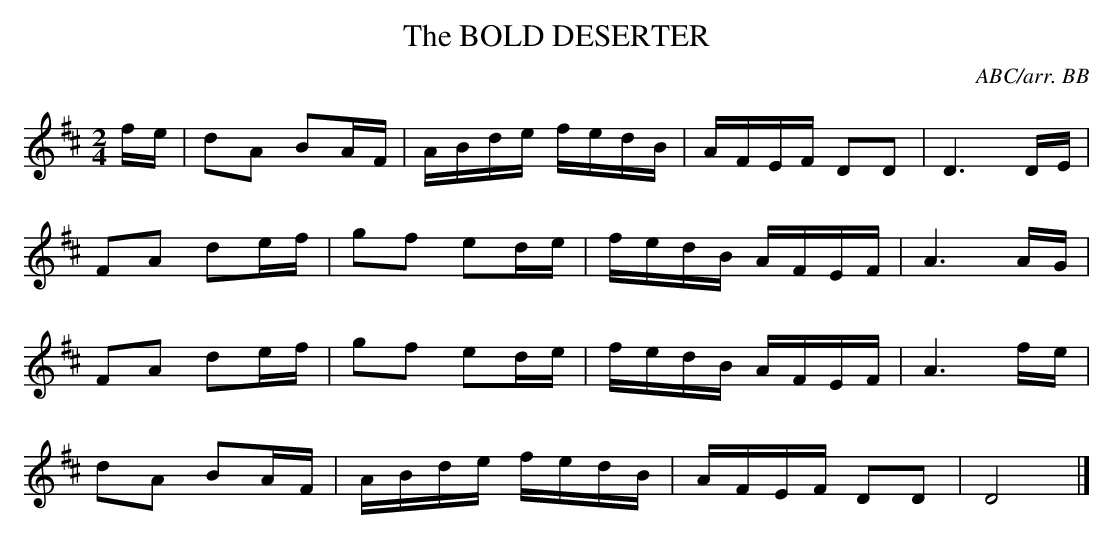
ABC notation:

X:1
T:BOLD DESERTER, The
Y:"march"
C:ABC/arr. BB
L:1/16
M:2/4
K:D
fe|d2A2 B2AF|ABde fedB|AFEF D2D2|D6 DE|
F2A2 d2ef|g2f2 e2de|fedB AFEF|A6 AG|
F2A2 d2ef|g2f2 e2de|fedB AFEF|A6 fe|
d2A2 B2AF|ABde fedB|AFEF D2D2|D8|]
